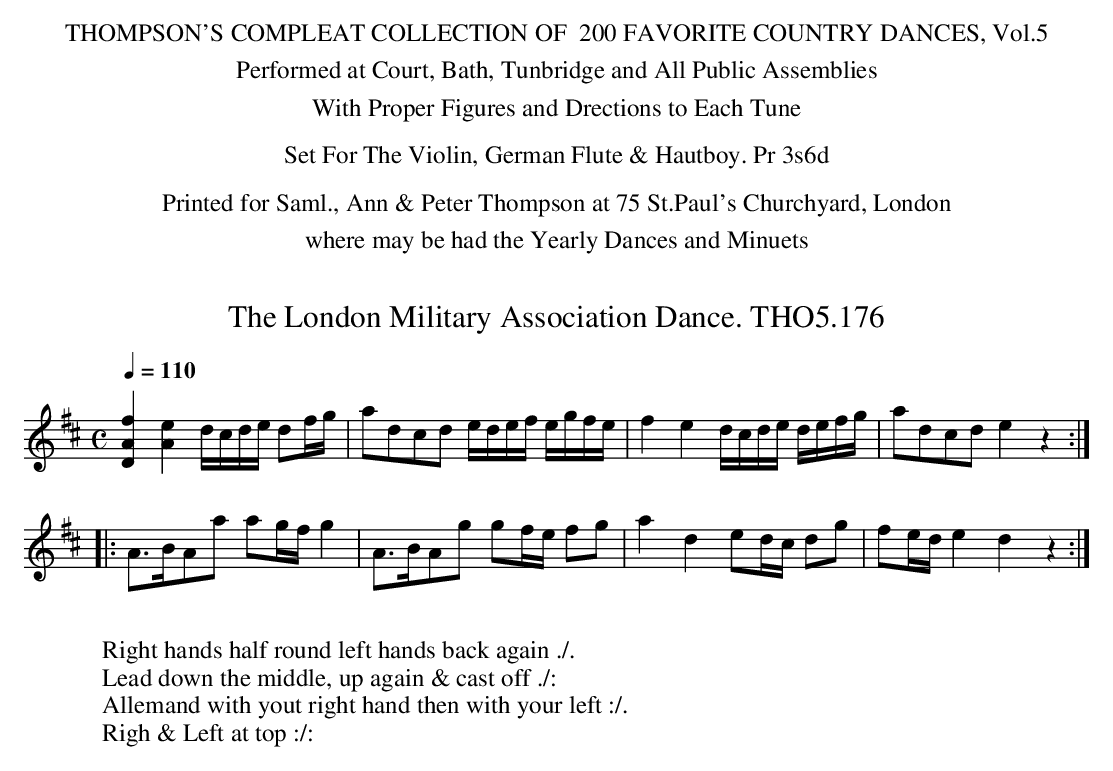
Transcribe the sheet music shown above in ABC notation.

X:1
T:London Military Association Dance. THO5.176, The
M:C
L:1/8
Q:1/4=110
K:D
[D2A2f2] [A2e2] d/c/d/e/ df/g/|adcd e/d/e/f/ e/g/f/e/|\\
f2e2 d/c/d/e/ d/e/f/g/|adcd e2z2:|
|:A>BAa ag/f/ g2|A>BAg gf/e/ fg|a2d2 ed/c/ dg|fe/d/ e2d2 z2:|
W:
W:Right hands half round left hands back again ./.
W:Lead down the middle, up again & cast off ./:
W:Allemand with yout right hand then with your left :/.
W:Righ & Left at top :/:
